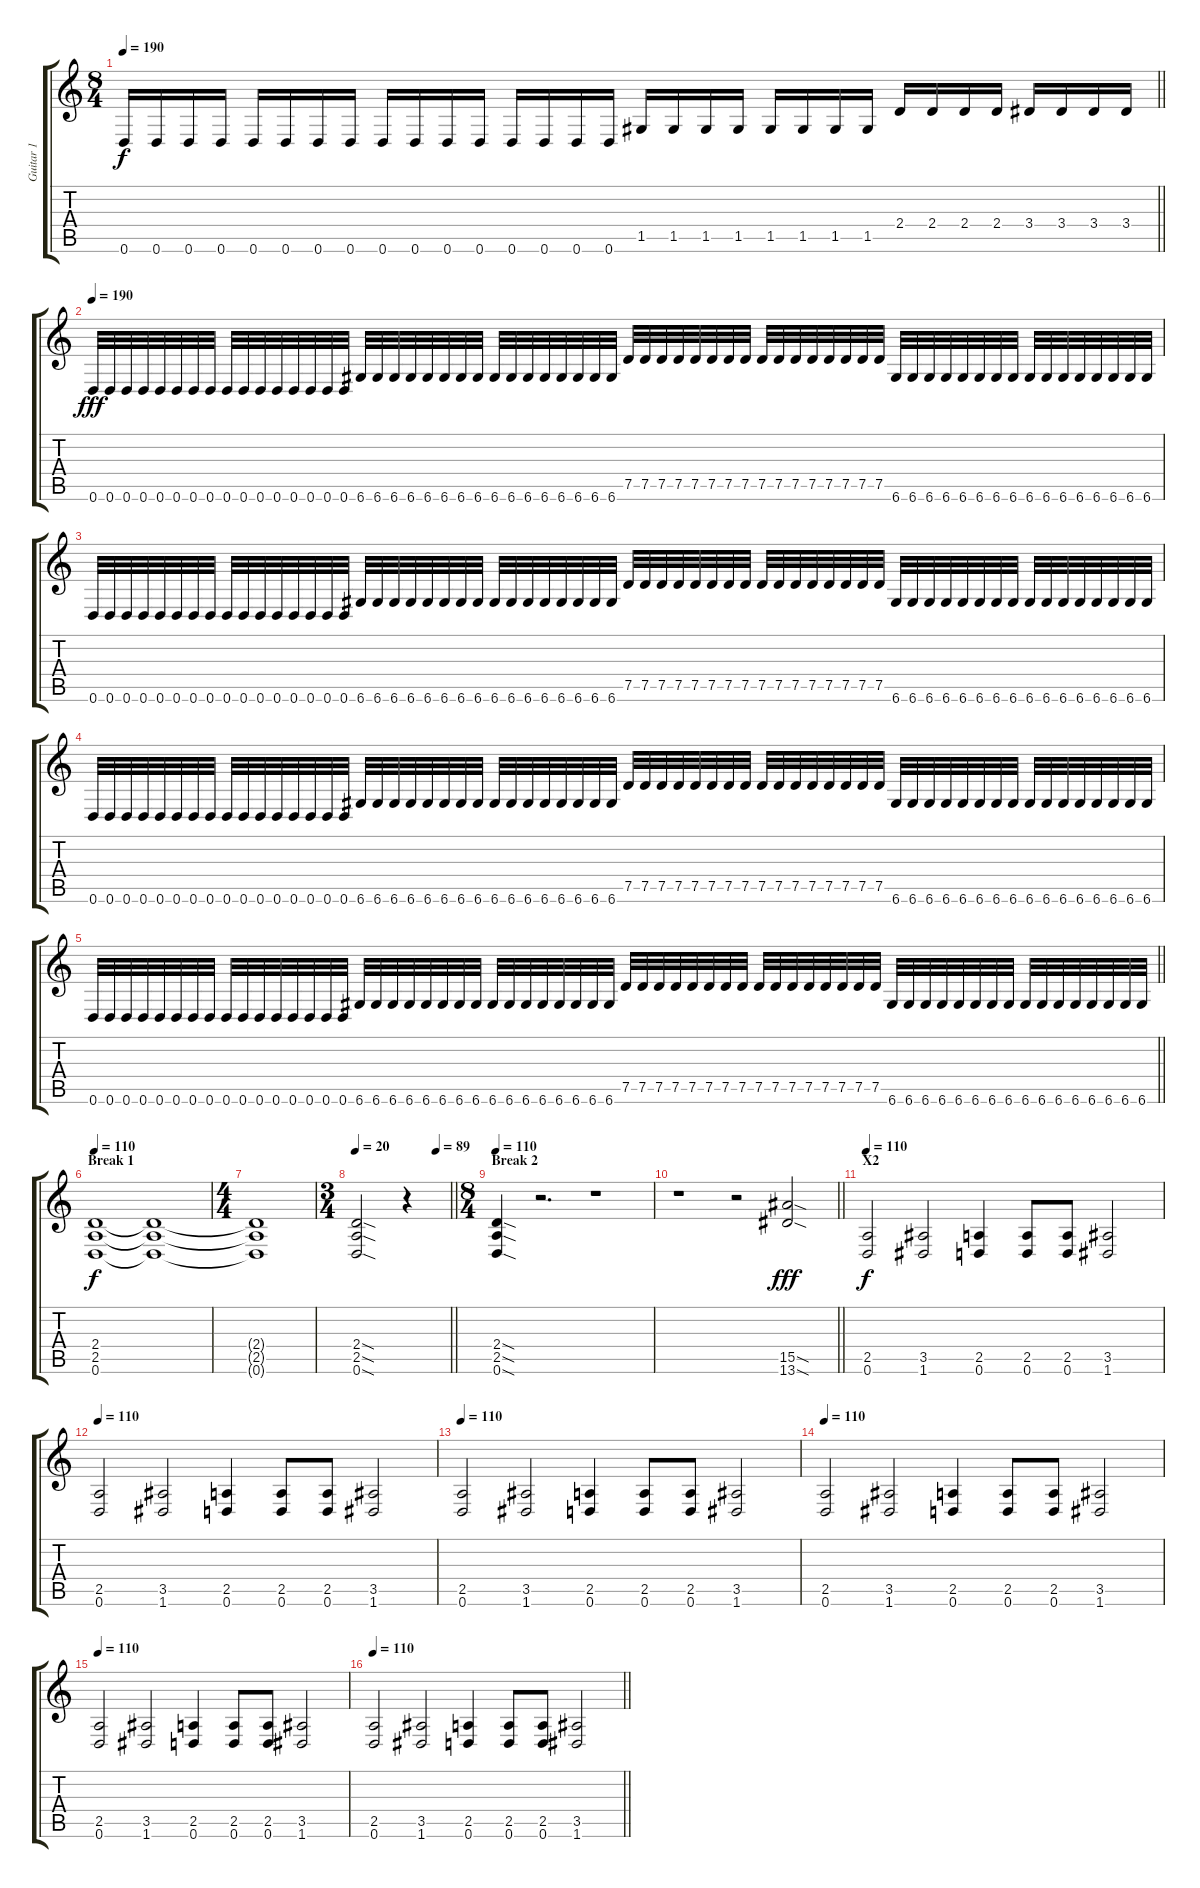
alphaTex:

\track ("Guitar 1" "Guitar 1") {instrument distortionguitar}
\staff {score tabs}
\tuning (D4 A3 F3 C3 G2 D2) {hide}
\ts (8 4)
\tempo 190
\clef g2
\barLineRight lightlight
\ks c
0.6.16{dy f} 0.6.16 0.6.16 0.6.16 0.6.16 0.6.16 0.6.16 0.6.16 0.6.16 0.6.16 0.6.16 0.6.16 0.6.16 0.6.16 0.6.16 0.6.16 1.5.16 1.5.16 1.5.16 1.5.16 1.5.16 1.5.16 1.5.16 1.5.16 2.4.16 2.4.16 2.4.16 2.4.16 3.4.16 3.4.16 3.4.16 3.4.16 |
\tempo 190
0.6.32{dy fff} 0.6.32 0.6.32 0.6.32 0.6.32 0.6.32 0.6.32 0.6.32 0.6.32 0.6.32 0.6.32 0.6.32 0.6.32 0.6.32 0.6.32 0.6.32 6.6.32 6.6.32 6.6.32 6.6.32 6.6.32 6.6.32 6.6.32 6.6.32 6.6.32 6.6.32 6.6.32 6.6.32 6.6.32 6.6.32 6.6.32 6.6.32 7.5.32 7.5.32 7.5.32 7.5.32 7.5.32 7.5.32 7.5.32 7.5.32 7.5.32 7.5.32 7.5.32 7.5.32 7.5.32 7.5.32 7.5.32 7.5.32 6.6.32 6.6.32 6.6.32 6.6.32 6.6.32 6.6.32 6.6.32 6.6.32 6.6.32 6.6.32 6.6.32 6.6.32 6.6.32 6.6.32 6.6.32 6.6.32 |
0.6.32 0.6.32 0.6.32 0.6.32 0.6.32 0.6.32 0.6.32 0.6.32 0.6.32 0.6.32 0.6.32 0.6.32 0.6.32 0.6.32 0.6.32 0.6.32 6.6.32 6.6.32 6.6.32 6.6.32 6.6.32 6.6.32 6.6.32 6.6.32 6.6.32 6.6.32 6.6.32 6.6.32 6.6.32 6.6.32 6.6.32 6.6.32 7.5.32 7.5.32 7.5.32 7.5.32 7.5.32 7.5.32 7.5.32 7.5.32 7.5.32 7.5.32 7.5.32 7.5.32 7.5.32 7.5.32 7.5.32 7.5.32 6.6.32 6.6.32 6.6.32 6.6.32 6.6.32 6.6.32 6.6.32 6.6.32 6.6.32 6.6.32 6.6.32 6.6.32 6.6.32 6.6.32 6.6.32 6.6.32 |
0.6.32 0.6.32 0.6.32 0.6.32 0.6.32 0.6.32 0.6.32 0.6.32 0.6.32 0.6.32 0.6.32 0.6.32 0.6.32 0.6.32 0.6.32 0.6.32 6.6.32 6.6.32 6.6.32 6.6.32 6.6.32 6.6.32 6.6.32 6.6.32 6.6.32 6.6.32 6.6.32 6.6.32 6.6.32 6.6.32 6.6.32 6.6.32 7.5.32 7.5.32 7.5.32 7.5.32 7.5.32 7.5.32 7.5.32 7.5.32 7.5.32 7.5.32 7.5.32 7.5.32 7.5.32 7.5.32 7.5.32 7.5.32 6.6.32 6.6.32 6.6.32 6.6.32 6.6.32 6.6.32 6.6.32 6.6.32 6.6.32 6.6.32 6.6.32 6.6.32 6.6.32 6.6.32 6.6.32 6.6.32 |
\barLineRight lightlight
0.6.32 0.6.32 0.6.32 0.6.32 0.6.32 0.6.32 0.6.32 0.6.32 0.6.32 0.6.32 0.6.32 0.6.32 0.6.32 0.6.32 0.6.32 0.6.32 6.6.32 6.6.32 6.6.32 6.6.32 6.6.32 6.6.32 6.6.32 6.6.32 6.6.32 6.6.32 6.6.32 6.6.32 6.6.32 6.6.32 6.6.32 6.6.32 7.5.32 7.5.32 7.5.32 7.5.32 7.5.32 7.5.32 7.5.32 7.5.32 7.5.32 7.5.32 7.5.32 7.5.32 7.5.32 7.5.32 7.5.32 7.5.32 6.6.32 6.6.32 6.6.32 6.6.32 6.6.32 6.6.32 6.6.32 6.6.32 6.6.32 6.6.32 6.6.32 6.6.32 6.6.32 6.6.32 6.6.32 6.6.32 |
\section ("" "Break 1")
\tempo 110
(2.4 2.5 0.6).1{dy f} (2.4{t} 2.5{t} 0.6{t}).1 |
\ts (4 4)
(2.4{t} 2.5{t} 0.6{t}).1 |
\ts (3 4)
\tempo 20
\tempo (89 0.8541666666666666)
\barLineRight lightlight
(2.4{sod} 2.5{sod} 0.6{sod}).2 r.4 |
\ts (8 4)
\section ("" "Break 2")
\tempo 110
(2.4{sod} 2.5{sod} 0.6{sod}).4 r.2{d} r.1 |
\barLineRight lightlight
r.1 r.2 (15.5{sod} 13.6{sod}).2{dy fff} |
\section ("" "X2")
\tempo 110
(2.5 0.6).2{dy f} (3.5 1.6).2 (2.5 0.6).4 (2.5 0.6).8 (2.5 0.6).8 (3.5 1.6).2 |
\tempo 110
(2.5 0.6).2 (3.5 1.6).2 (2.5 0.6).4 (2.5 0.6).8 (2.5 0.6).8 (3.5 1.6).2 |
\tempo 110
(2.5 0.6).2 (3.5 1.6).2 (2.5 0.6).4 (2.5 0.6).8 (2.5 0.6).8 (3.5 1.6).2 |
\tempo 110
(2.5 0.6).2 (3.5 1.6).2 (2.5 0.6).4 (2.5 0.6).8 (2.5 0.6).8 (3.5 1.6).2 |
\tempo 110
(2.5 0.6).2 (3.5 1.6).2 (2.5 0.6).4 (2.5 0.6).8 (2.5 0.6).8 (3.5 1.6).2 |
\tempo 110
\barLineRight lightlight
(2.5 0.6).2 (3.5 1.6).2 (2.5 0.6).4 (2.5 0.6).8 (2.5 0.6).8 (3.5 1.6).2
